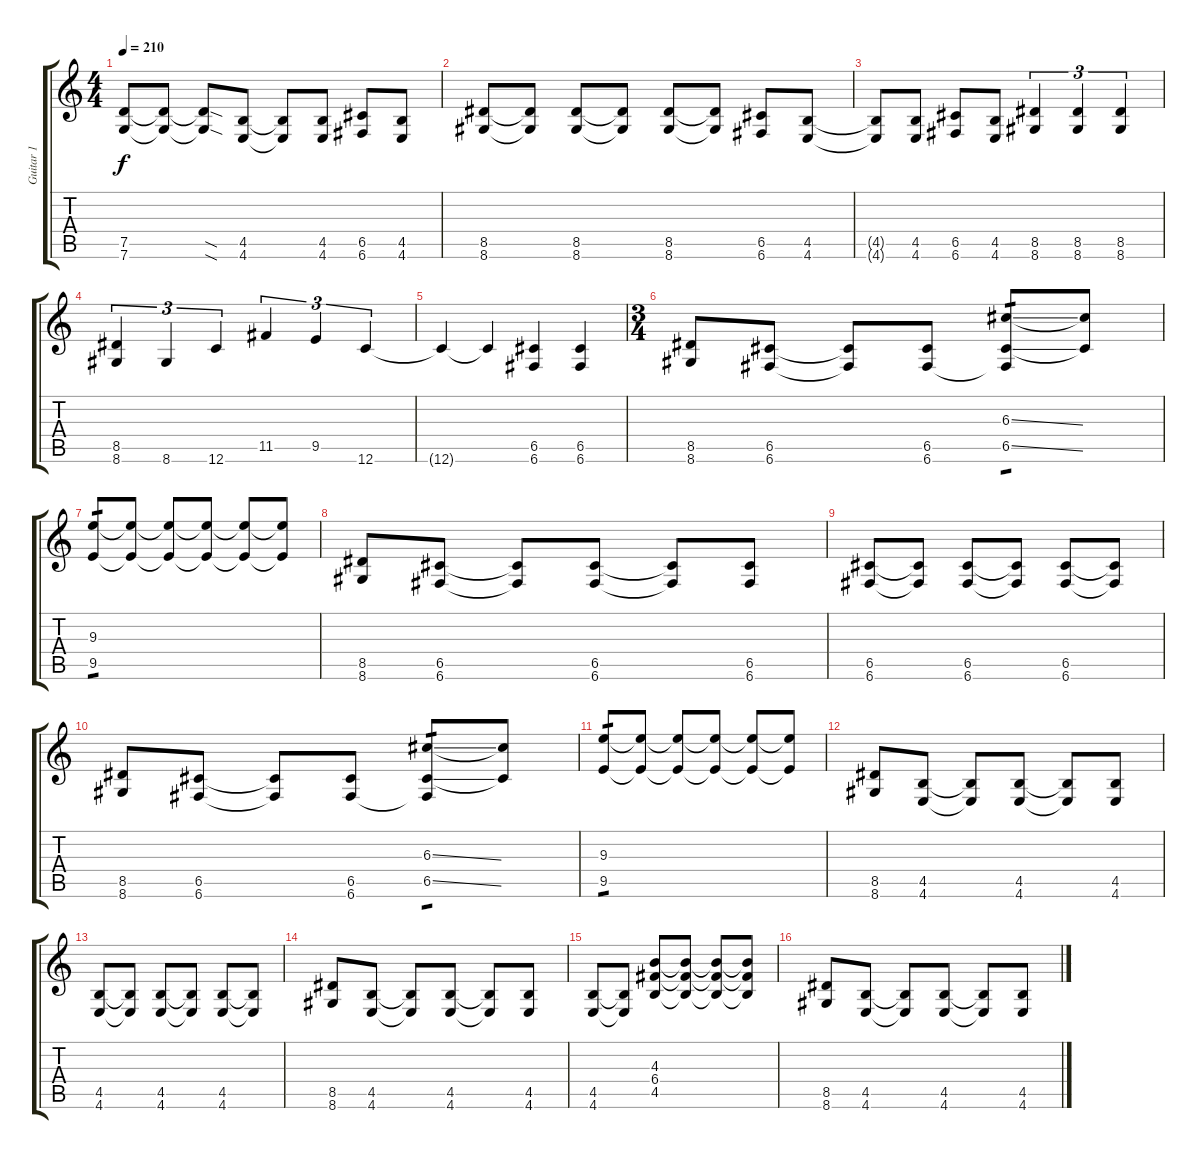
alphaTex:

\track ("Guitar 1" "Guitar 1") {instrument distortionguitar}
\staff {score tabs}
\tuning (E4 C4 G3 C3 G2 C2) {hide}
\ts (4 4)
\tempo 210
\clef g2
\ks c
(7.5 7.6).8{dy f} (7.5{t} 7.6{t}).8 (7.5{sod t} 7.6{sod t}).8 (4.5 4.6).8 (4.5{t} 4.6{t}).8 (4.5 4.6).8 (6.5 6.6).8 (4.5 4.6).8 |
(8.5 8.6).8 (8.5{t} 8.6{t}).8 (8.5 8.6).8 (8.5{t} 8.6{t}).8 (8.5 8.6).8 (8.5{t} 8.6{t}).8 (6.5 6.6).8 (4.5 4.6).8 |
(4.5{t} 4.6{t}).8 (4.5 4.6).8 (6.5 6.6).8 (4.5 4.6).8 (8.5 8.6).4{tu (3 2)} (8.5 8.6).4{tu (3 2)} (8.5 8.6).4{tu (3 2)} |
(8.5 8.6).4{tu (3 2)} 8.6.4{tu (3 2)} 12.6.4{tu (3 2)} 11.5.4{tu (3 2)} 9.5.4{tu (3 2)} 12.6.4{tu (3 2)} |
12.6{t}.4 12.6{t}.4 (6.5 6.6).4 (6.5 6.6).4 |
\ts (3 4)
(8.5 8.6).8 (6.5 6.6).8 (6.5{t} 6.6{t}).8 (6.5 6.6).8 (6.3{ss} 6.5{ss} 6.6{t}).8{tp 1} (6.3{t} 6.5{t}).8 |
(9.3 9.5).8{tp 1} (9.3{t} 9.5{t}).8 (9.3{t} 9.5{t}).8 (9.3{t} 9.5{t}).8 (9.3{t} 9.5{t}).8 (9.3{t} 9.5{t}).8 |
(8.5 8.6).8 (6.5 6.6).8 (6.5{t} 6.6{t}).8 (6.5 6.6).8 (6.5{t} 6.6{t}).8 (6.5 6.6).8 |
(6.5 6.6).8 (6.5{t} 6.6{t}).8 (6.5 6.6).8 (6.5{t} 6.6{t}).8 (6.5 6.6).8 (6.5{t} 6.6{t}).8 |
(8.5 8.6).8 (6.5 6.6).8 (6.5{t} 6.6{t}).8 (6.5 6.6).8 (6.3{ss} 6.5{ss} 6.6{t}).8{tp 1} (6.3{t} 6.5{t}).8 |
(9.3 9.5).8{tp 1} (9.3{t} 9.5{t}).8 (9.3{t} 9.5{t}).8 (9.3{t} 9.5{t}).8 (9.3{t} 9.5{t}).8 (9.3{t} 9.5{t}).8 |
(8.5 8.6).8 (4.5 4.6).8 (4.5{t} 4.6{t}).8 (4.5 4.6).8 (4.5{t} 4.6{t}).8 (4.5 4.6).8 |
(4.5 4.6).8 (4.5{t} 4.6{t}).8 (4.5 4.6).8 (4.5{t} 4.6{t}).8 (4.5 4.6).8 (4.5{t} 4.6{t}).8 |
(8.5 8.6).8 (4.5 4.6).8 (4.5{t} 4.6{t}).8 (4.5 4.6).8 (4.5{t} 4.6{t}).8 (4.5 4.6).8 |
(4.5 4.6).8 (4.5{t} 4.6{t}).8 (4.3 6.4 4.5).8 (4.3{t} 6.4{t} 4.5{t}).8 (4.3{t} 6.4{t} 4.5{t}).8 (4.3{t} 6.4{t} 4.5{t}).8 |
(8.5 8.6).8 (4.5 4.6).8 (4.5{t} 4.6{t}).8 (4.5 4.6).8 (4.5{t} 4.6{t}).8 (4.5 4.6).8
